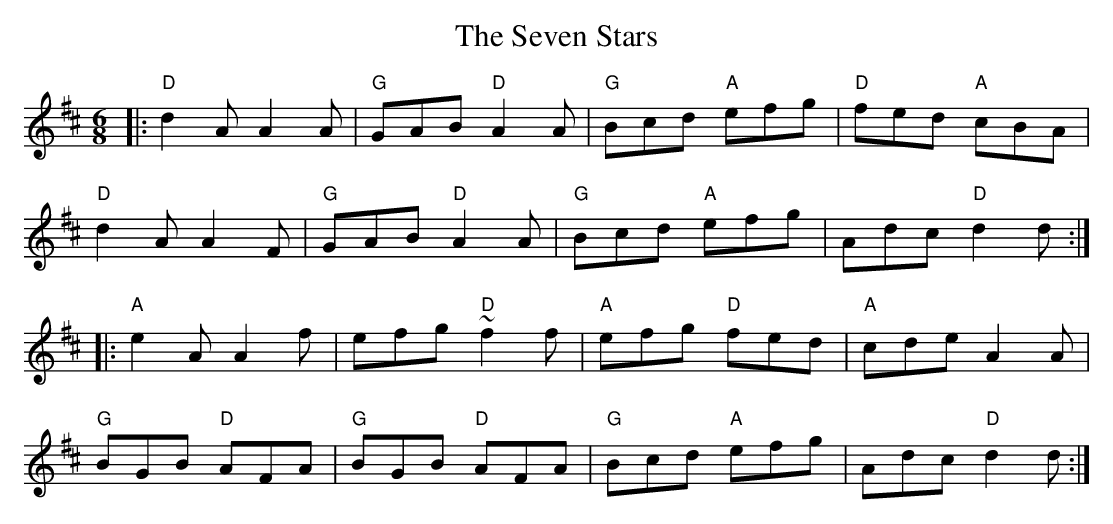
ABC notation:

X:1
T: The Seven Stars
M: 6/8
L: 1/8
K: Dmaj
|: "D"d2A A2A | "G"GAB "D"A2A | "G"Bcd "A"efg | "D"fed "A"cBA |
"D"d2A A2F | "G"GAB "D"A2A | "G"Bcd "A"efg | Adc "D"d2d :|
|: "A"e2A A2f | efg "D"~f2f | "A"efg "D"fed | "A"cde A2A |
"G"BGB "D"AFA | "G"BGB "D"AFA | "G"Bcd "A"efg | Adc "D"d2d :|
